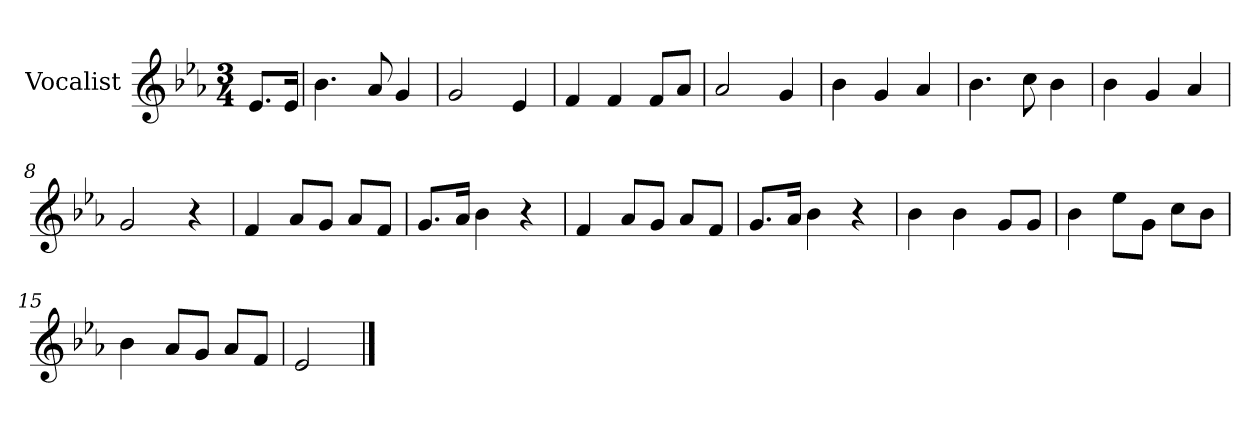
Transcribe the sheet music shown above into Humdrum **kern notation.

**kern
*part1
*staff1
*I"Vocalist
*k[b-e-a-]
*E-:
*M3/4
=
8.e-L
16e-Jk
=1
4.b-
8a-
4g
=2
2g
4e-
=3
4f
4f
8fL
8a-J
=4
2a-
4g
=5
4b-
4g
4a-
=6
4.b-
8cc
4b-
=7
4b-
4g
4a-
=8
2g
4r
=9
4f
8a-L
8gJ
8a-L
8fJ
=10
8.gL
16a-Jk
4b-
4r
=11
4f
8a-L
8gJ
8a-L
8fJ
=12
8.gL
16a-Jk
4b-
4r
=13
4b-
4b-
8gL
8gJ
=14
4b-
8ee-L
8gJ
8ccL
8b-J
=15
4b-
8a-L
8gJ
8a-L
8fJ
=16
2e-
==
*-
